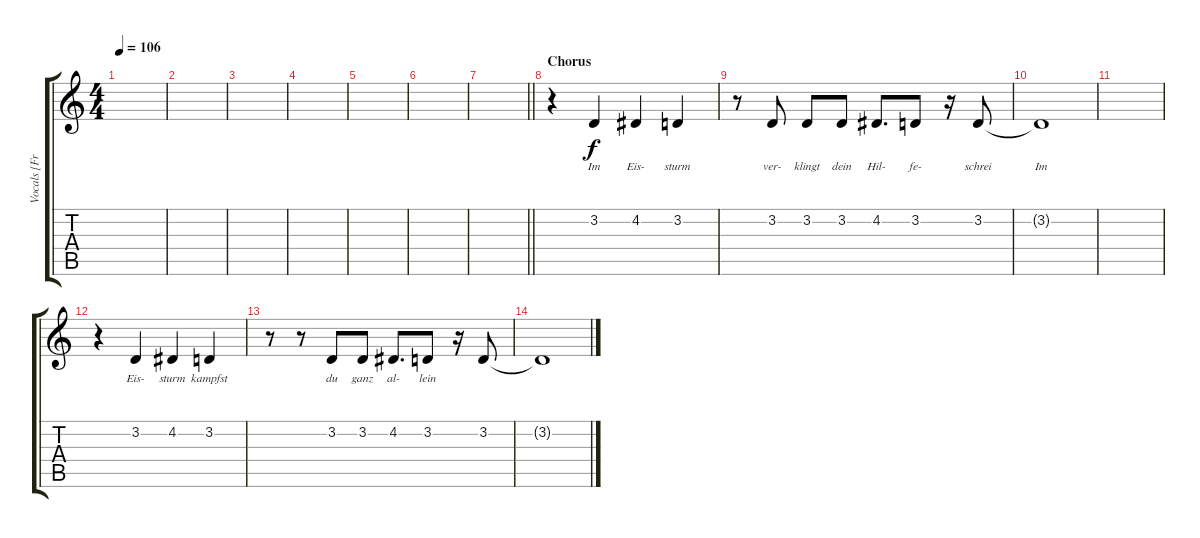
\track ("Vocals [Frank]" "Vocals [Fr") {instrument clarinet}
\staff {score tabs}
\tuning (E4 B3 G3 D3 A2 E2) {hide}
\ts (4 4)
\tempo 106
\clef g2
\ks c
|
|
|
|
|
|
\barLineRight lightlight
|
\section ("" "Chorus")
r.4 3.2.4{lyrics (0 "Im") lyrics (1 "") lyrics (2 "") lyrics (3 "") lyrics (4 "")} 4.2.4{lyrics (0 "Eis-") lyrics (1 "") lyrics (2 "") lyrics (3 "") lyrics (4 "")} 3.2.4{lyrics (0 "sturm") lyrics (1 "") lyrics (2 "") lyrics (3 "") lyrics (4 "")} |
r.8 3.2.8{lyrics (0 "ver-") lyrics (1 "") lyrics (2 "") lyrics (3 "") lyrics (4 "")} 3.2.8{lyrics (0 "klingt") lyrics (1 "") lyrics (2 "") lyrics (3 "") lyrics (4 "")} 3.2.8{lyrics (0 "dein") lyrics (1 "") lyrics (2 "") lyrics (3 "") lyrics (4 "")} 4.2.8{d lyrics (0 "Hil-") lyrics (1 "") lyrics (2 "") lyrics (3 "") lyrics (4 "")} 3.2.8{lyrics (0 "fe-") lyrics (1 "") lyrics (2 "") lyrics (3 "") lyrics (4 "")} r.16 3.2.8{lyrics (0 "schrei") lyrics (1 "") lyrics (2 "") lyrics (3 "") lyrics (4 "")} |
3.2{t}.1{lyrics (0 "Im") lyrics (1 "") lyrics (2 "") lyrics (3 "") lyrics (4 "")} |
|
r.4 3.2.4{lyrics (0 "Eis-") lyrics (1 "") lyrics (2 "") lyrics (3 "") lyrics (4 "")} 4.2.4{lyrics (0 "sturm") lyrics (1 "") lyrics (2 "") lyrics (3 "") lyrics (4 "")} 3.2.4{lyrics (0 "kampfst") lyrics (1 "") lyrics (2 "") lyrics (3 "") lyrics (4 "")} |
r.8 r.8 3.2.8{lyrics (0 "du") lyrics (1 "") lyrics (2 "") lyrics (3 "") lyrics (4 "")} 3.2.8{lyrics (0 "ganz") lyrics (1 "") lyrics (2 "") lyrics (3 "") lyrics (4 "")} 4.2.8{d lyrics (0 "al-") lyrics (1 "") lyrics (2 "") lyrics (3 "") lyrics (4 "")} 3.2.8{lyrics (0 "lein") lyrics (1 "") lyrics (2 "") lyrics (3 "") lyrics (4 "")} r.16 3.2.8 |
3.2{t}.1
